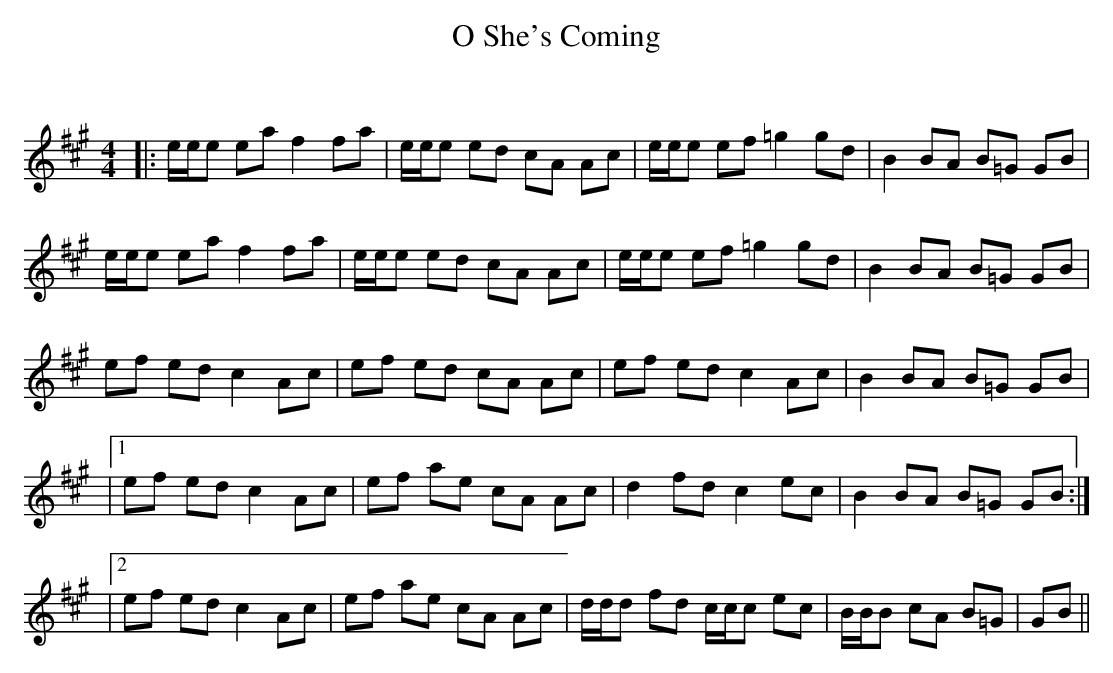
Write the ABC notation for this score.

X:1
T: O She's Coming
C:
Q: 232
K:A
M:4/4
L:1/8
|:e1/2e1/2e ea f2 fa|e1/2e1/2e ed cA Ac|e1/2e1/2e ef =g2 gd|B2 BA B=G GB|
e1/2e1/2e ea f2 fa|e1/2e1/2e ed cA Ac|e1/2e1/2e ef =g2 gd|B2 BA B=G GB|
ef ed c2 Ac|ef ed cA Ac|ef ed c2 Ac|B2 BA B=G GB|
|1ef ed c2 Ac|ef ae cA Ac|d2 fd c2 ec|B2 BA B=G GB:|
|2ef ed c2 Ac|ef ae cA Ac|d1/2d1/2d fd c1/2c1/2c ec|B1/2B1/2B cA B=G|GB||
